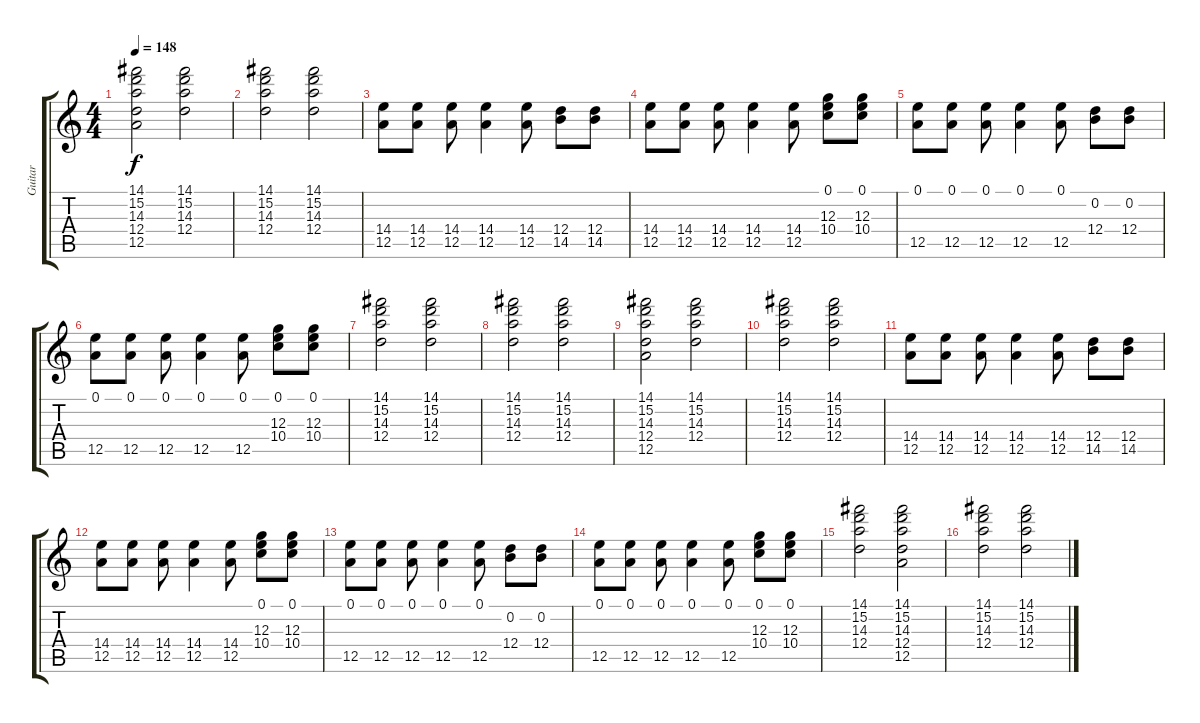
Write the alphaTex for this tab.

\track ("Guitar" "Guitar") {instrument acousticguitarsteel}
\staff {score tabs}
\tuning (E4 B3 G3 D3 A2 E2) {hide}
\ts (4 4)
\tempo 148
\clef g2
\ks c
(14.1 15.2 14.3 12.4 12.5).2{dy f} (14.1 15.2 14.3 12.4).2 |
(14.1 15.2 14.3 12.4).2 (14.1 15.2 14.3 12.4).2 |
(14.4 12.5).8 (14.4 12.5).8 (14.4 12.5).8 (14.4 12.5).4 (14.4 12.5).8 (12.4 14.5).8 (12.4 14.5).8 |
(14.4 12.5).8 (14.4 12.5).8 (14.4 12.5).8 (14.4 12.5).4 (14.4 12.5).8 (0.1 12.3 10.4).8 (0.1 12.3 10.4).8 |
(0.1 12.5).8 (0.1 12.5).8 (0.1 12.5).8 (0.1 12.5).4 (0.1 12.5).8 (0.2 12.4).8 (0.2 12.4).8 |
(0.1 12.5).8 (0.1 12.5).8 (0.1 12.5).8 (0.1 12.5).4 (0.1 12.5).8 (0.1 12.3 10.4).8 (0.1 12.3 10.4).8 |
(14.1 15.2 14.3 12.4).2 (14.1 15.2 14.3 12.4).2 |
(14.1 15.2 14.3 12.4).2 (14.1 15.2 14.3 12.4).2 |
(14.1 15.2 14.3 12.4 12.5).2 (14.1 15.2 14.3 12.4).2 |
(14.1 15.2 14.3 12.4).2 (14.1 15.2 14.3 12.4).2 |
(14.4 12.5).8 (14.4 12.5).8 (14.4 12.5).8 (14.4 12.5).4 (14.4 12.5).8 (12.4 14.5).8 (12.4 14.5).8 |
(14.4 12.5).8 (14.4 12.5).8 (14.4 12.5).8 (14.4 12.5).4 (14.4 12.5).8 (0.1 12.3 10.4).8 (0.1 12.3 10.4).8 |
(0.1 12.5).8 (0.1 12.5).8 (0.1 12.5).8 (0.1 12.5).4 (0.1 12.5).8 (0.2 12.4).8 (0.2 12.4).8 |
(0.1 12.5).8 (0.1 12.5).8 (0.1 12.5).8 (0.1 12.5).4 (0.1 12.5).8 (0.1 12.3 10.4).8 (0.1 12.3 10.4).8 |
(14.1 15.2 14.3 12.4).2 (14.1 15.2 14.3 12.4 12.5).2 |
(14.1 15.2 14.3 12.4).2 (14.1 15.2 14.3 12.4).2
